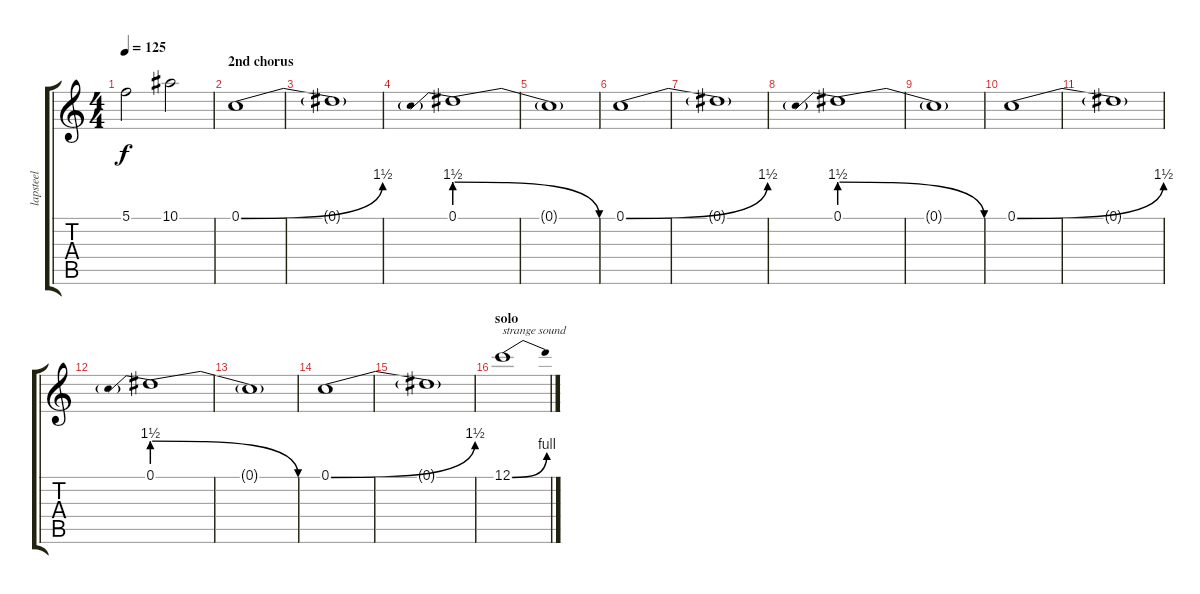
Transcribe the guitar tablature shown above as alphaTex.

\track ("lapsteel" "lapsteel") {instrument distortionguitar}
\staff {score tabs}
\tuning (C4 G3 Eb3 Bb2 F2 C2) {hide}
\ts (4 4)
\tempo 125
\clef g2
\ks c
5.1{t}.2{dy f} 10.1.2 |
\section ("" "2nd chorus")
0.1{be (bend 0 0 60 6)}.1 |
0.1{t}.1 |
0.1{be (prebendrelease 0 6 60 0)}.1 |
0.1{t}.1 |
0.1{be (bend 0 0 60 6)}.1 |
0.1{t}.1 |
0.1{be (prebendrelease 0 6 60 0)}.1 |
0.1{t}.1 |
0.1{be (bend 0 0 60 6)}.1 |
0.1{t}.1 |
0.1{be (prebendrelease 0 6 60 0)}.1 |
0.1{t}.1 |
0.1{be (bend 0 0 60 6)}.1 |
0.1{t}.1 |
\section ("" "solo")
12.1{be (bend 0 0 60 4)}.1{txt "strange sound"}
